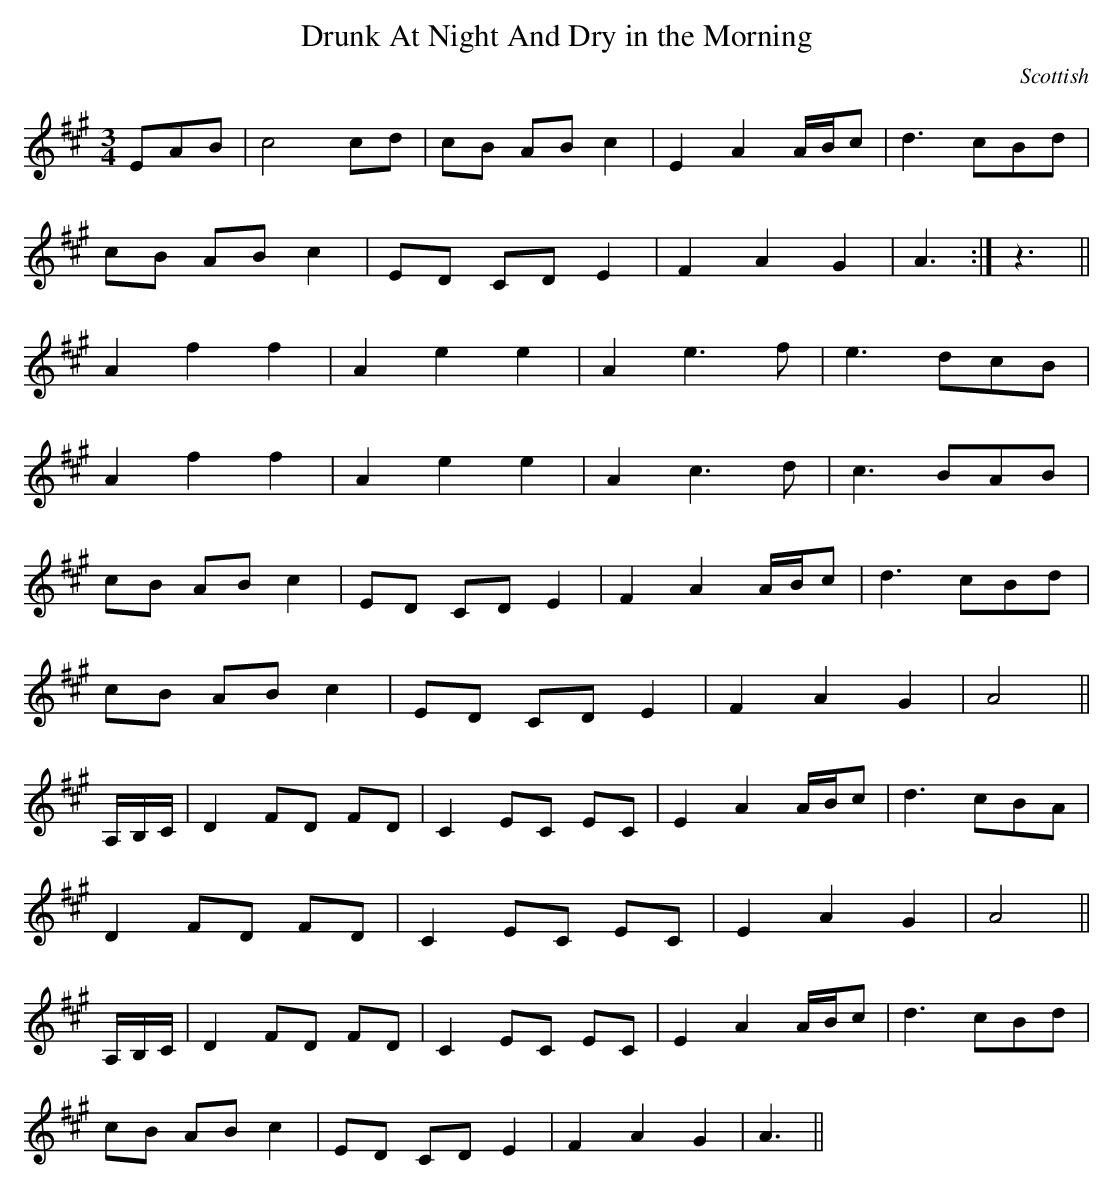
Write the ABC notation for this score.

X:1
T:Drunk At Night And Dry in the Morning
O:Scottish
M:3/4
L:1/8
K:A
EAB | c4 cd | cB AB c2 | E2 A2 A/B/c | d3 cBd |
cB AB c2 | ED CD E2 | F2 A2 G2 | A3 :| z3 ||
A2 f2 f2 | A2 e2 e2 | A2 e3f | e3 dcB |
A2 f2 f2 | A2 e2 e2 | A2 c3d | c3 BAB |
cB AB c2 | ED CD E2 | F2 A2 A/B/c | d3 cBd |
cB AB c2 | ED CD E2 | F2 A2 G2 | A4 ||
A,/B,/C/ | D2 FD FD | C2 EC EC | E2 A2 A/B/c | d3 cBA |
D2 FD FD | C2 EC EC | E2 A2 G2 | A4 ||
A,/B,/C/ | D2 FD FD | C2 EC EC | E2 A2 A/B/c | d3 cBd |
cB AB c2 | ED CD E2 | F2 A2 G2 | A3 ||
